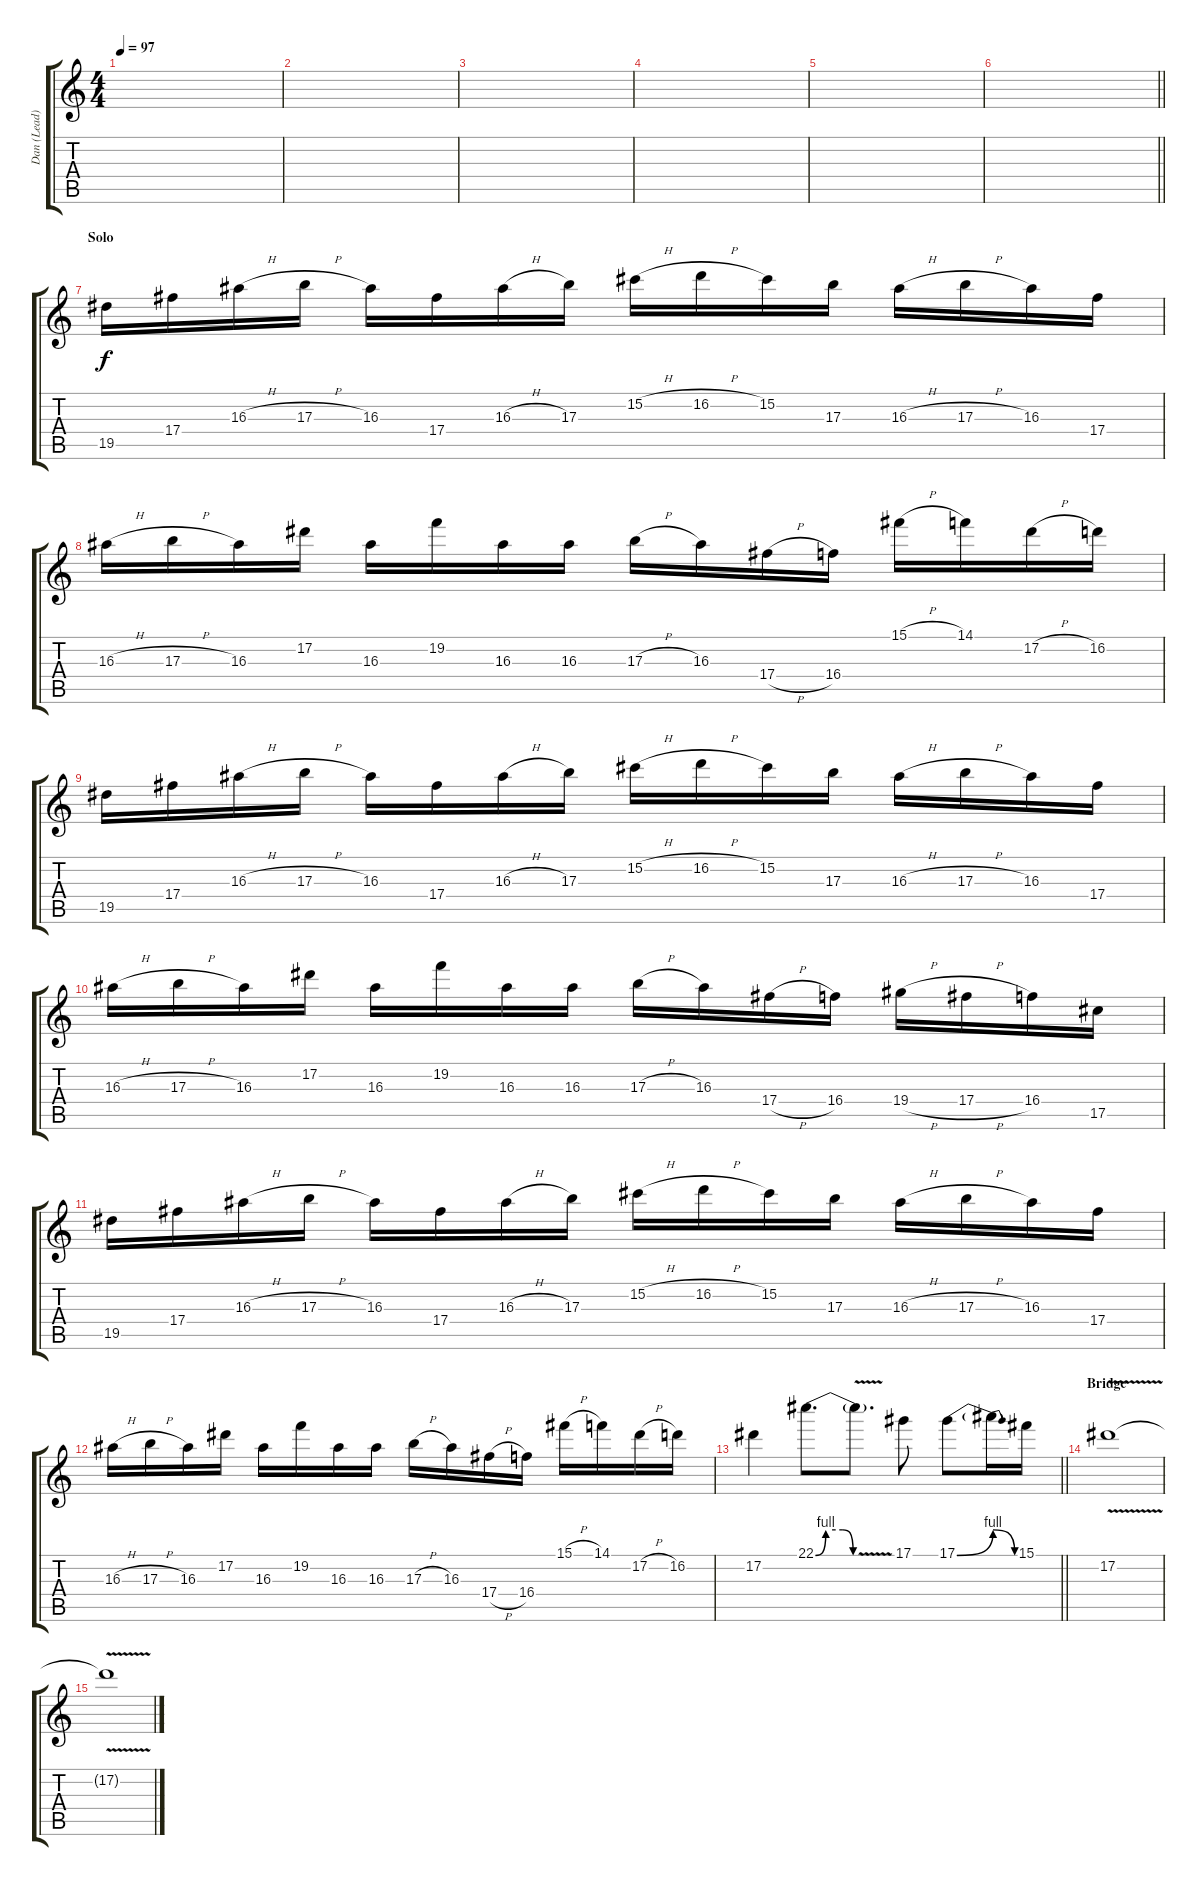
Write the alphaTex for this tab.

\track ("Dan (Lead)" "Dan (Lead)") {instrument distortionguitar}
\staff {score tabs}
\tuning (Eb4 Bb3 Gb3 Db3 Ab2 Eb2) {hide}
\ts (4 4)
\tempo 97
\clef g2
\ks c
|
|
|
|
|
\barLineRight lightlight
|
\section ("" "Solo")
19.5.16{volume 14} 17.4.16 16.3{h}.16 17.3{h}.16 16.3.16 17.4.16 16.3{h}.16 17.3.16 15.2{h}.16 16.2{h}.16 15.2.16 17.3.16 16.3{h}.16 17.3{h}.16 16.3.16 17.4.16 |
16.3{h}.16 17.3{h}.16 16.3.16 17.2.16 16.3.16 19.2.16 16.3.16 16.3.16 17.3{h}.16 16.3.16 17.4{h}.16 16.4.16 15.1{h}.16 14.1.16 17.2{h}.16 16.2.16 |
19.5.16 17.4.16 16.3{h}.16 17.3{h}.16 16.3.16 17.4.16 16.3{h}.16 17.3.16 15.2{h}.16 16.2{h}.16 15.2.16 17.3.16 16.3{h}.16 17.3{h}.16 16.3.16 17.4.16 |
16.3{h}.16 17.3{h}.16 16.3.16 17.2.16 16.3.16 19.2.16 16.3.16 16.3.16 17.3{h}.16 16.3.16 17.4{h}.16 16.4.16 19.4{h}.16 17.4{h}.16 16.4.16 17.5.16 |
19.5.16 17.4.16 16.3{h}.16 17.3{h}.16 16.3.16 17.4.16 16.3{h}.16 17.3.16 15.2{h}.16 16.2{h}.16 15.2.16 17.3.16 16.3{h}.16 17.3{h}.16 16.3.16 17.4.16 |
16.3{h}.16 17.3{h}.16 16.3.16 17.2.16 16.3.16 19.2.16 16.3.16 16.3.16 17.3{h}.16 16.3.16 17.4{h}.16 16.4.16 15.1{h}.16 14.1.16 17.2{h}.16 16.2.16 |
\barLineRight lightlight
17.2.4 22.1{be (custom 0 0 15 4 40 4 55 0 60 0)}.8{d} 22.1{v t}.8{d} 17.1.8 17.1{be (bend 0 0 60 4)}.8 17.1{be (release 0 4 60 0) t}.16 15.1.16 |
\section ("" "Bridge")
17.2{v}.1{volume 2} |
17.2{t}.1
